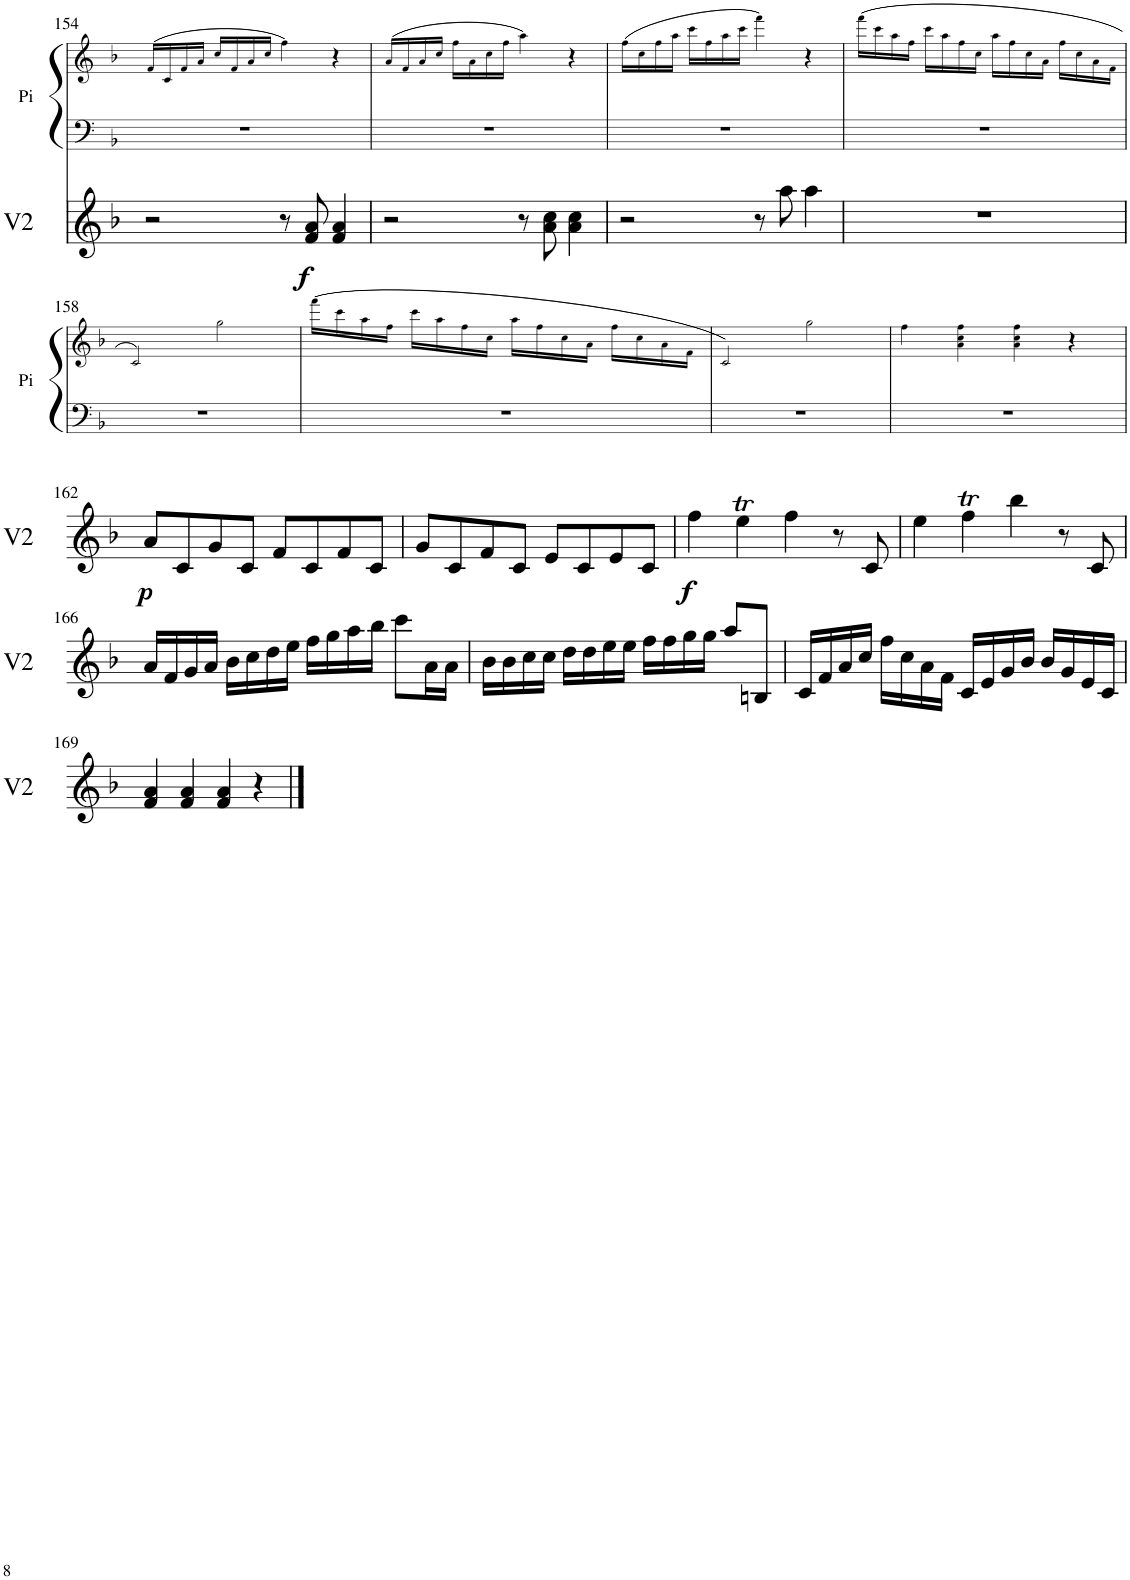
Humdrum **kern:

**kern	**dynam	**kern
*part2	*part2	*part1
*staff2	*staff2	*staff1
*I"V2	*	*I"Pi
*I'V2	*	*I'Pi
!!LO:PB:g=z
*clefG2	*	*clefG2
*k[b-]	*	*k[b-]
*M4/4	*	*M4/4
*met(c)	*	*met(c)
=154	=154	=154
2r	.	(16f!/LL
.	.	16c!/
.	.	16f!/
.	.	16a!/JJ
.	.	16cc!/LL
.	.	16f!/
.	.	16a!/
.	.	16cc!/JJ
8r	.	4ff!\)
!	!LO:DY:b	!
8f/ 8a/	f	.
4f/ 4a/	.	4r
=155	=155	=155
2r	.	(16a!/LL
.	.	16f!/
.	.	16a!/
.	.	16cc!/JJ
.	.	16ff!\LL
.	.	16a!\
.	.	16cc!\
.	.	16ff!\JJ
8r	.	4aa!\)
8a\ 8cc\	.	.
4a\ 4cc\	.	4r
=156	=156	=156
2r	.	(16ff!\LL
.	.	16cc!\
.	.	16ff!\
.	.	16aa!\JJ
.	.	16ccc!\LL
.	.	16ff!\
.	.	16aa!\
.	.	16ccc!\JJ
8r	.	4fff!\)
8aa\	.	.
4aa\	.	4r
=157	=157	=157
1r	.	(16fff!\LL
.	.	16ccc!\
.	.	16aa!\
.	.	16ff!\JJ
.	.	16ccc!\LL
.	.	16aa!\
.	.	16ff!\
.	.	16cc!\JJ
.	.	16aa!\LL
.	.	16ff!\
.	.	16cc!\
.	.	16a!\JJ
.	.	16ff!\LL
.	.	16cc!\
.	.	16a!\
.	.	16f!\JJ
!!LO:LB:g=z
=158	=158	=158
1r	.	2c!/)
.	.	2gg!\
=159	=159	=159
1r	.	(16fff!\LL
.	.	16ccc!\
.	.	16aa!\
.	.	16ff!\JJ
.	.	16ccc!\LL
.	.	16aa!\
.	.	16ff!\
.	.	16cc!\JJ
.	.	16aa!\LL
.	.	16ff!\
.	.	16cc!\
.	.	16a!\JJ
.	.	16ff!\LL
.	.	16cc!\
.	.	16a!\
.	.	16f!\JJ
=160	=160	=160
1r	.	2c!/)
.	.	2gg!\
=161	=161	=161
1r	.	4ff!\
.	.	4a!\ 4cc!\ 4ff!\
.	.	4a!\ 4cc!\ 4ff!\
.	.	4r
!!LO:LB:g=z
=162	=162	=162
!	!LO:DY:b	!
8a/L	p	1r
8c/	.	.
8g/	.	.
8c/J	.	.
8f/L	.	.
8c/	.	.
8f/	.	.
8c/J	.	.
=163	=163	=163
8g/L	.	1r
8c/	.	.
8f/	.	.
8c/J	.	.
8e/L	.	.
8c/	.	.
8e/	.	.
8c/J	.	.
=164	=164	=164
!	!LO:DY:b	!
4ff\	f	1r
4eet\	.	.
4ff\	.	.
8r	.	.
8c/	.	.
=165	=165	=165
4ee\	.	1r
4ffT\	.	.
4bb-\	.	.
8r	.	.
8c/	.	.
!!LO:LB:g=z
=166	=166	=166
16a/LL	.	1r
16f/	.	.
16g/	.	.
16a/JJ	.	.
16b-\LL	.	.
16cc\	.	.
16dd\	.	.
16ee\JJ	.	.
16ff\LL	.	.
16gg\	.	.
16aa\	.	.
16bb-\JJ	.	.
8ccc\L	.	.
16a\L	.	.
16a\JJ	.	.
=167	=167	=167
16b-\LL	.	1r
16b-\	.	.
16cc\	.	.
16cc\JJ	.	.
16dd\LL	.	.
16dd\	.	.
16ee\	.	.
16ee\JJ	.	.
16ff\LL	.	.
16ff\	.	.
16gg\	.	.
16gg\JJ	.	.
8aa/L	.	.
8Bn/J	.	.
=168	=168	=168
16c/LL	.	1r
16f/	.	.
16a/	.	.
16cc/JJ	.	.
16ff\LL	.	.
16cc\	.	.
16a\	.	.
16f\JJ	.	.
16c/LL	.	.
16e/	.	.
16g/	.	.
16b-/JJ	.	.
16b-/LL	.	.
16g/	.	.
16e/	.	.
16c/JJ	.	.
!!LO:LB:g=z
=169	=169	=169
4f/ 4a/	.	1r
4f/ 4a/	.	.
4f/ 4a/	.	.
4r	.	.
==	==	==
*-	*-	*-
